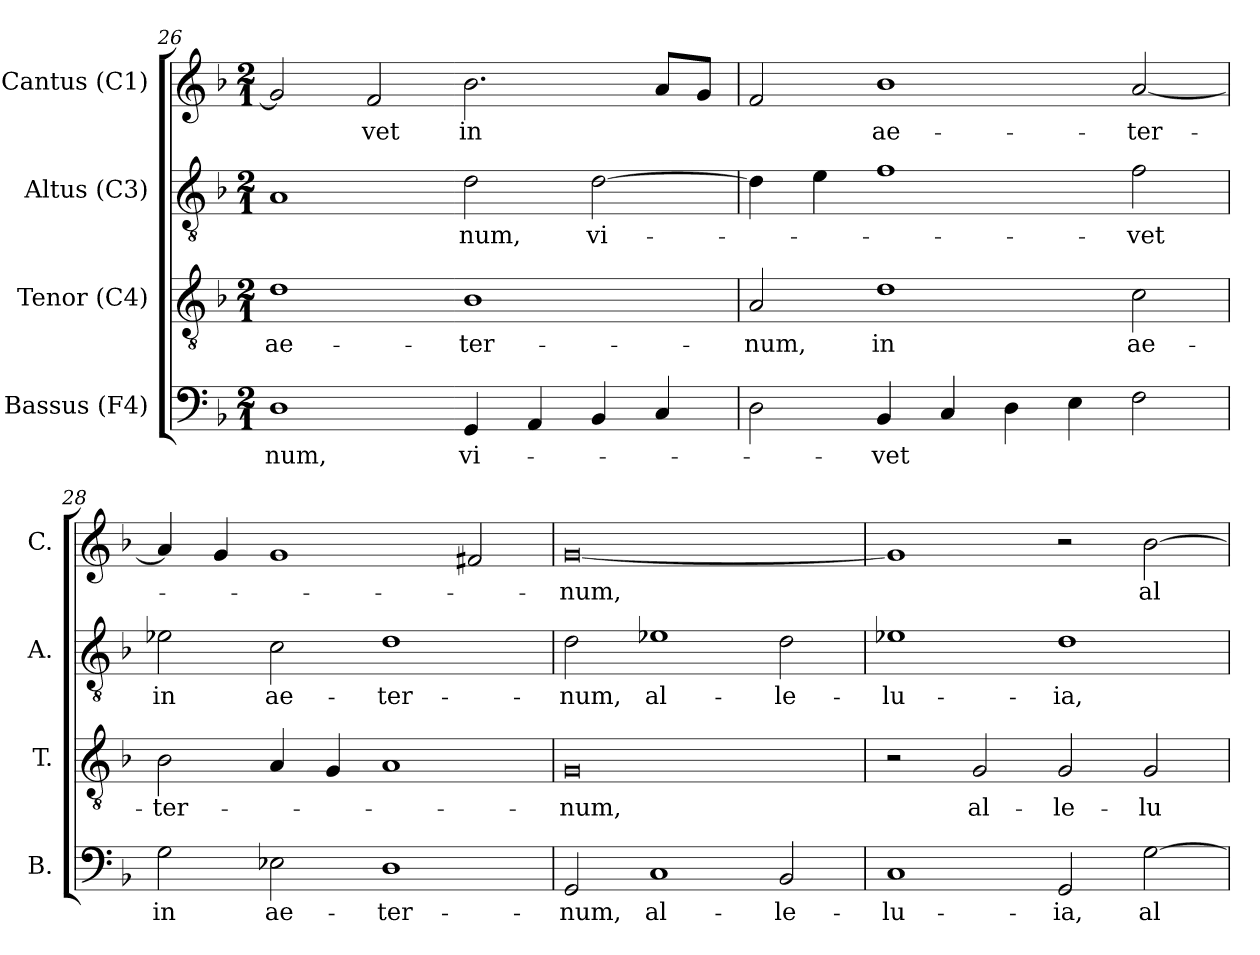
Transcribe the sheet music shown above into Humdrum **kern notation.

**kern	**text	**kern	**text	**kern	**text	**kern	**text
*part4	*part4	*part3	*part3	*part2	*part2	*part1	*part1
*staff4	*staff4	*staff3	*staff3	*staff2	*staff2	*staff1	*staff1
*I"Bassus (F4)	*	*I"Tenor (C4)	*	*I"Altus (C3)	*	*I"Cantus (C1)	*
*I'B.	*	*I'T.	*	*I'A.	*	*I'C.	*
*clefF4	*	*clefGv2	*	*clefGv2	*	*clefG2	*
*	*	*ITrd7c12	*	*ITrd7c12	*	*	*
*k[b-]	*	*k[b-]	*	*k[b-]	*	*k[b-]	*
*F:	*	*F:	*	*F:	*	*F:	*
*M2/1	*	*M2/1	*	*M2/1	*	*M2/1	*
=26	=26	=26	=26	=26	=26	=26	=26
!	!LO:LY:b:color=#000000	!	!	!	!	!	!
!	!	!	!LO:LY:b:color=#000000	!	!	!	!
1Di	-num,	1Di	ae-	1AAi	.	2gi/]	.
!	!	!	!	!	!	!	!LO:LY:b:color=#000000
.	.	.	.	.	.	2fi/	-vet
!	!LO:LY:b:color=#000000	!	!	!	!	!	!
!	!	!	!LO:LY:b:color=#000000	!	!	!	!
!	!	!	!	!	!LO:LY:b:color=#000000	!	!
!	!	!	!	!	!	!	!LO:LY:b:color=#000000
4GGi/	vi-	1BB-i	-ter-	2Di\	-num,	2.b-i\	in
4AAi/	.	.	.	.	.	.	.
!	!	!	!	!	!LO:LY:b:color=#000000	!	!
4BB-i/	.	.	.	[2Di\	vi-	.	.
4Ci/	.	.	.	.	.	8ai/L	.
.	.	.	.	.	.	8gi/J	.
!!LO:LB:g=z
=27	=27	=27	=27	=27	=27	=27	=27
!	!	!	!LO:LY:b:color=#000000	!	!	!	!
2Di\	.	2AAi/	-num,	4Di\]	.	2fi/	.
.	.	.	.	4Ei\	.	.	.
!	!LO:LY:b:color=#000000	!	!	!	!	!	!
!	!	!	!LO:LY:b:color=#000000	!	!	!	!
!	!	!	!	!	!	!	!LO:LY:b:color=#000000
4BB-i/	-vet	1Di	in	1Fi	.	1b-i	ae-
4Ci/	.	.	.	.	.	.	.
4Di\	.	.	.	.	.	.	.
4Ei\	.	.	.	.	.	.	.
!	!	!	!LO:LY:b:color=#000000	!	!	!	!
!	!	!	!	!	!LO:LY:b:color=#000000	!	!
!	!	!	!	!	!	!	!LO:LY:b:color=#000000
2Fi\	.	2Ci\	ae-	2Fi\	-vet	[2ai/	-ter-
=28	=28	=28	=28	=28	=28	=28	=28
!	!LO:LY:b:color=#000000	!	!	!	!	!	!
!	!	!	!LO:LY:b:color=#000000	!	!	!	!
!	!	!	!	!	!LO:LY:b:color=#000000	!	!
2Gi\	in	2BB-i\	-ter-	2E-Xi\	in	4ai/]	.
.	.	.	.	.	.	4gi/	.
!	!LO:LY:b:color=#000000	!	!	!	!	!	!
!	!	!	!	!	!LO:LY:b:color=#000000	!	!
2E-Xi\	ae-	4AAi/	.	2Ci\	ae-	1gi	.
.	.	4GGi/	.	.	.	.	.
!	!LO:LY:b:color=#000000	!	!	!	!	!	!
!	!	!	!	!	!LO:LY:b:color=#000000	!	!
1Di	-ter-	1AAi	.	1Di	-ter-	.	.
.	.	.	.	.	.	2f#i/	.
=29	=29	=29	=29	=29	=29	=29	=29
!	!LO:LY:b:color=#000000	!	!	!	!	!	!
!	!	!	!LO:LY:b:color=#000000	!	!	!	!
!	!	!	!	!	!LO:LY:b:color=#000000	!	!
!	!	!	!	!	!	!	!LO:LY:b:color=#000000
2GGi/	-num,	0GGi	-num,	2Di\	-num,	[0gi	-num,
!	!LO:LY:b:color=#000000	!	!	!	!	!	!
!	!	!	!	!	!LO:LY:b:color=#000000	!	!
1Ci	al-	.	.	1E-Xi	al-	.	.
!	!LO:LY:b:color=#000000	!	!	!	!	!	!
!	!	!	!	!	!LO:LY:b:color=#000000	!	!
2BB-i/	-le-	.	.	2Di\	-le-	.	.
=30	=30	=30	=30	=30	=30	=30	=30
!	!LO:LY:b:color=#000000	!	!	!	!	!	!
!	!	!	!	!	!LO:LY:b:color=#000000	!	!
1Ci	-lu-	2r	.	1E-i	-lu-	1gi]	.
!	!	!	!LO:LY:b:color=#000000	!	!	!	!
.	.	2GGi/	al-	.	.	.	.
!	!LO:LY:b:color=#000000	!	!	!	!	!	!
!	!	!	!LO:LY:b:color=#000000	!	!	!	!
!	!	!	!	!	!LO:LY:b:color=#000000	!	!
2GGi/	-ia,	2GGi/	-le-	1Di	-ia,	2r	.
!	!LO:LY:b:color=#000000	!	!	!	!	!	!
!	!	!	!LO:LY:b:color=#000000	!	!	!	!
!	!	!	!	!	!	!	!LO:LY:b:color=#000000
[2Gi\	al-	2GGi/	-lu-	.	.	[2b-i\	al-
=	=	=	=	=	=	=	=
*-	*-	*-	*-	*-	*-	*-	*-
